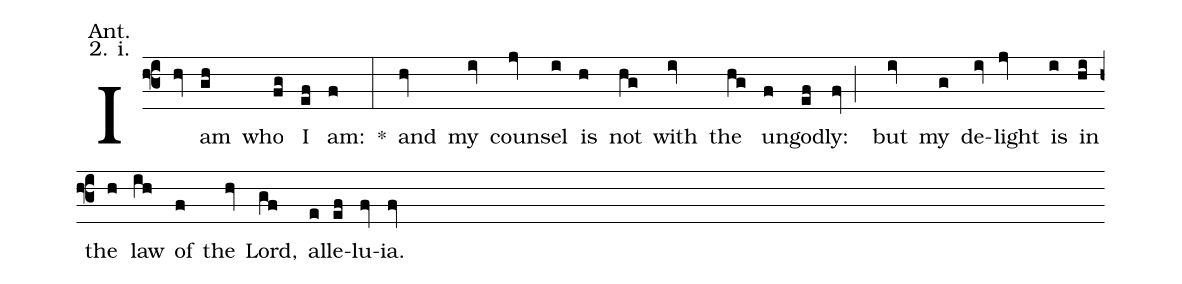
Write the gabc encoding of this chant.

annotation: Ant.;
annotation: 2. i.;
%%
(f3) I(hv) am(gh) who(fg) I(ef) am:(f) <sp>*</sp>(:) and(hv) my(iv) coun(jv)sel(i) is(h) not(hg) with(iv) the(hg) un(f)god(ef)ly:(fv;) but(iv) my(g) de(iv)light(jv) is(i) in(hi) the(h) law(ih) of(f) the(hv) Lord,(gf) al(e)le(ef)lu(fv)ia.(fv)
